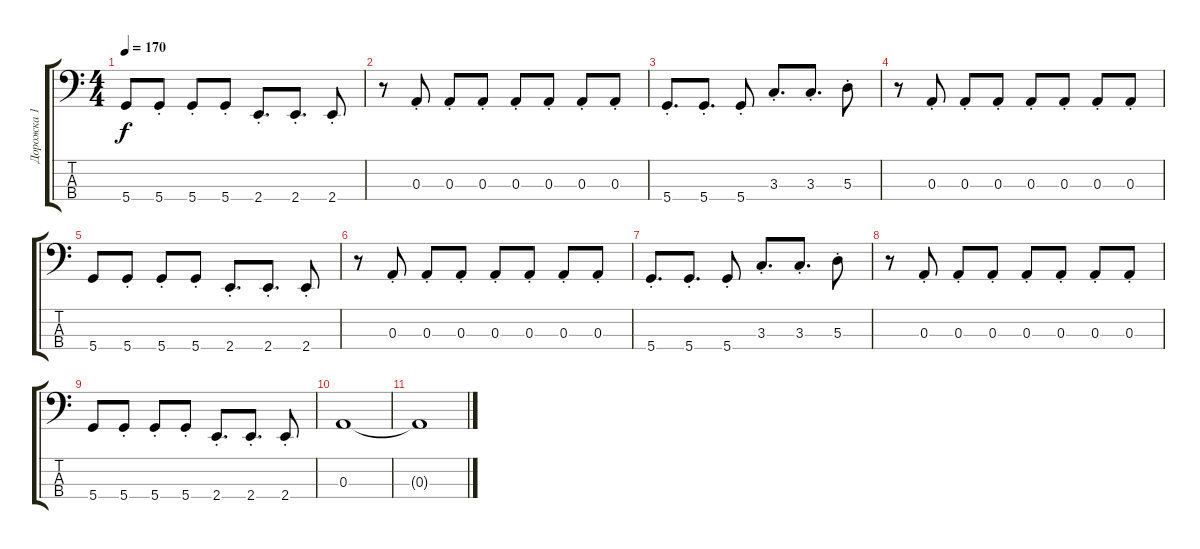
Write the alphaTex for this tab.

\track ("Дорожка 1" "Дорожка 1") {instrument electricbasspick}
\staff {score tabs}
\tuning (G2 D2 A1 D1) {hide}
\ts (4 4)
\tempo 170
\clef f4
\ks c
5.4.8{dy f} 5.4{st}.8 5.4{st}.8 5.4{st}.8 2.4{st}.8{d} 2.4{st}.8{d} 2.4{st}.8 |
r.8 0.3{st}.8 0.3{st}.8 0.3{st}.8 0.3{st}.8 0.3{st}.8 0.3{st}.8 0.3{st}.8 |
5.4{st}.8{d} 5.4{st}.8{d} 5.4{st}.8 3.3{st}.8{d} 3.3{st}.8{d} 5.3{st}.8 |
r.8 0.3{st}.8 0.3{st}.8 0.3{st}.8 0.3{st}.8 0.3{st}.8 0.3{st}.8 0.3{st}.8 |
5.4.8 5.4{st}.8 5.4{st}.8 5.4{st}.8 2.4{st}.8{d} 2.4{st}.8{d} 2.4{st}.8 |
r.8 0.3{st}.8 0.3{st}.8 0.3{st}.8 0.3{st}.8 0.3{st}.8 0.3{st}.8 0.3{st}.8 |
5.4{st}.8{d} 5.4{st}.8{d} 5.4{st}.8 3.3{st}.8{d} 3.3{st}.8{d} 5.3{st}.8 |
r.8 0.3{st}.8 0.3{st}.8 0.3{st}.8 0.3{st}.8 0.3{st}.8 0.3{st}.8 0.3{st}.8 |
5.4.8 5.4{st}.8 5.4{st}.8 5.4{st}.8 2.4{st}.8{d} 2.4{st}.8{d} 2.4{st}.8 |
0.3.1 |
0.3{t}.1
